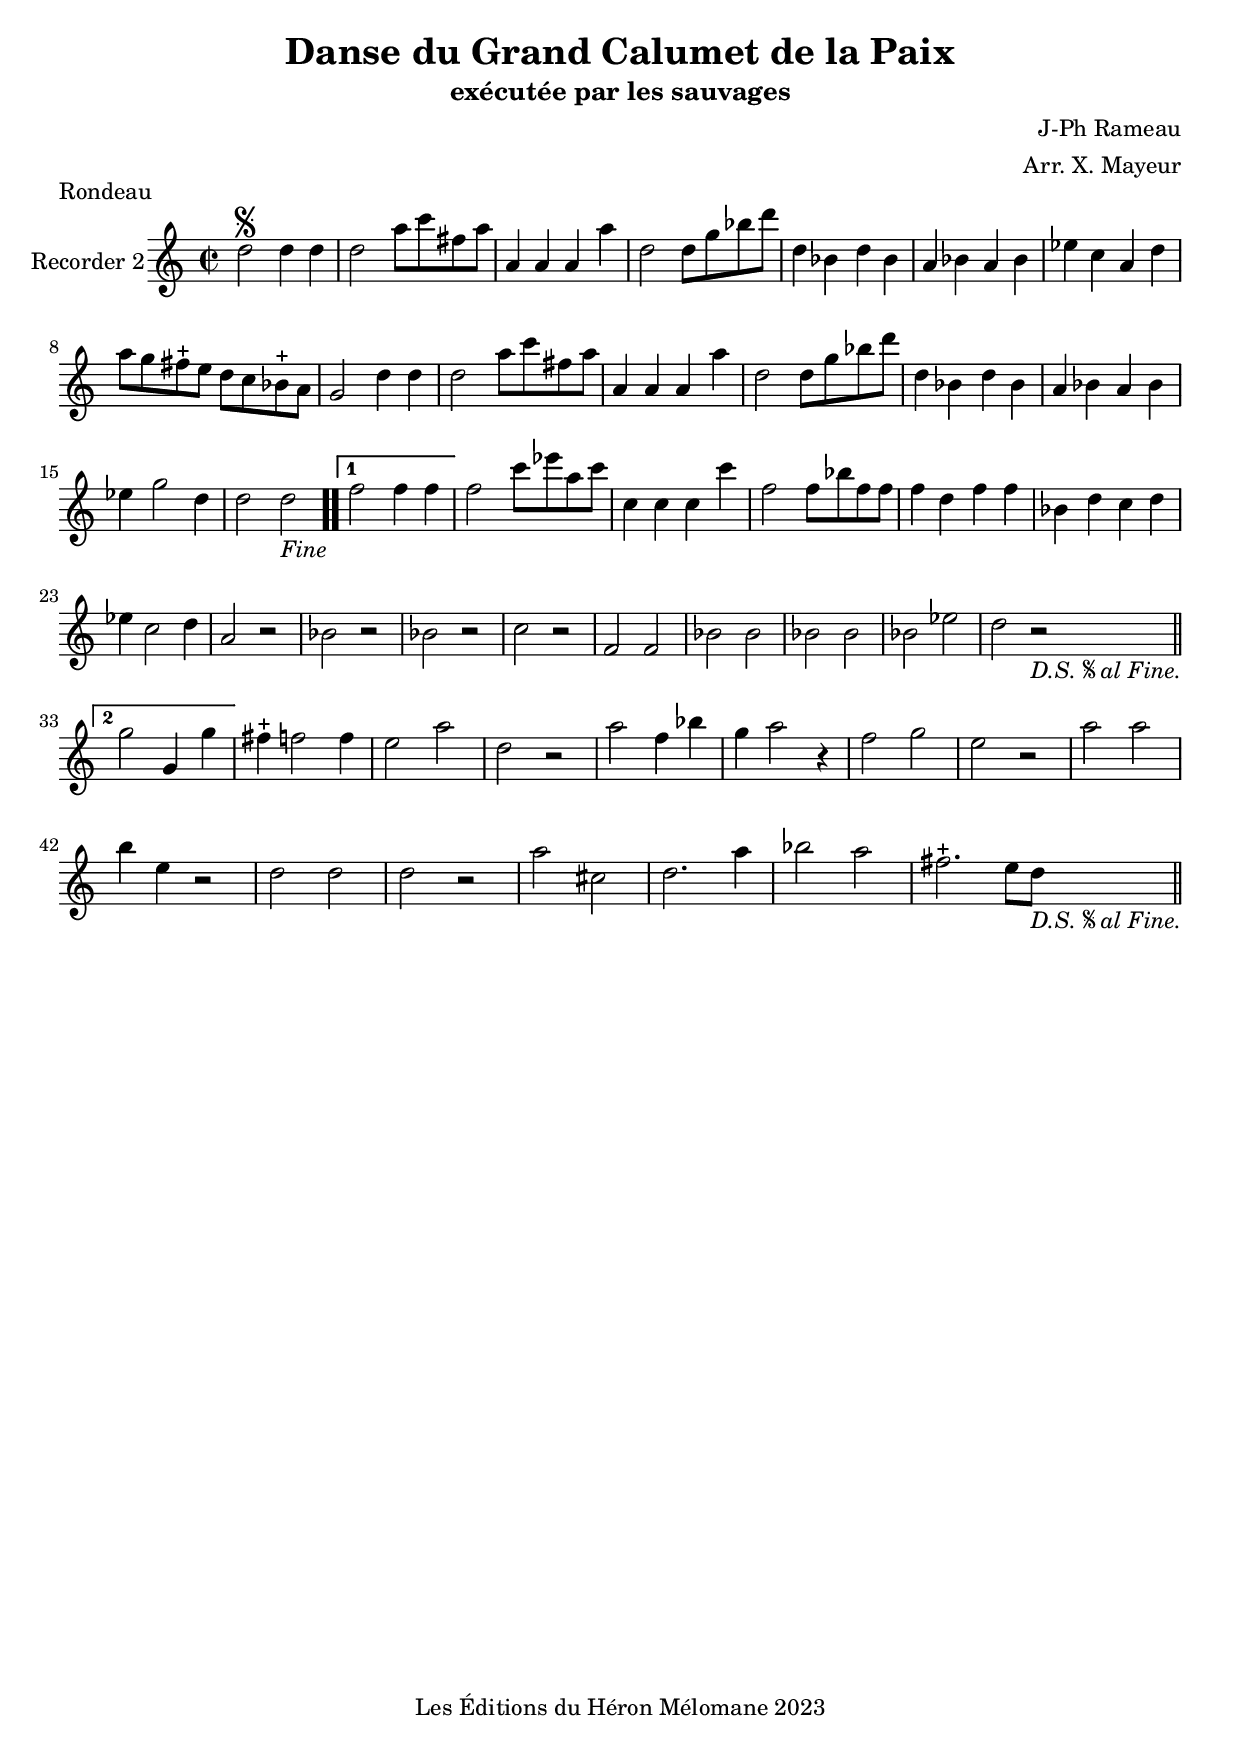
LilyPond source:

\version "2.24.2"

\header {
  title = "Danse du Grand Calumet de la Paix"
  subtitle = "exécutée par les sauvages"
  composer = "J-Ph Rameau"
  arranger = "Arr. X. Mayeur"
  piece = "Rondeau"
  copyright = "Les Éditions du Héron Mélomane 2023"
}

\paper {
  #(set-paper-size "a4")
}



global = {

  %\numericTimeSignature
  \time 2/2

}

\version "2.24.2"

alto =
\relative c' {
  % En avant la musique.


  % \clef alto
  % \key bes \major

  d2\segno  d4 d | d2  a'8 c fis,! a | a,4 a a a'| d,2 d8 g bes d| d,4 bes d bes |
  %6
  a bes a bes | es c a d | a'8 g fis-+ e d c bes-+ a | g2 d'4 d | d2 a'8 c fis, a |
  %11
  a,4 a a a' |d,2 d8 g bes d| d,4 bes d bes  a bes a bes | es g2 d4 | d2 d _\markup \italic {"Fine"}\bar ".."
  %17
  \set Score.repeatCommands = #'((volta "1")) f2 f4 f \set Score.repeatCommands = #'((volta #f))
  f2 c'8 es a, c| c,4 c c c'| f,2 f8 bes f f | f4 d f f |
  %22
  bes, d c d | es c2 d4|a2 r|  bes r | bes r |
  %27
  c r| f, f | bes bes
  | bes bes | bes es|d r _\markup \italic {"D.S."\segno"al Fine."}  \bar "||" \break
  %33
  \set Score.repeatCommands = #'((volta "2"))  g2 g,4 g'\set Score.repeatCommands = #'((volta #f)) fis-+ f!2 f4e2 a| d, r| a' f4 bes  |
  %38
  g a2 r4 | f2 g | e r | a a | b4 e, r2 | d d |
  %44
  d2 r2| a' cis,| d2. a'4 | bes2 a | fis2.-+  e8 d_\markup \italic {"D.S."\segno"al Fine."}  \bar "||"


}


\score {
  \transpose c c'
  \new Staff \with {
    instrumentName = #"Recorder 2"
    midiInstrument = #"Flute"

    \clef treble \key bes \major
    \time 2/2


  }  \alto
}
